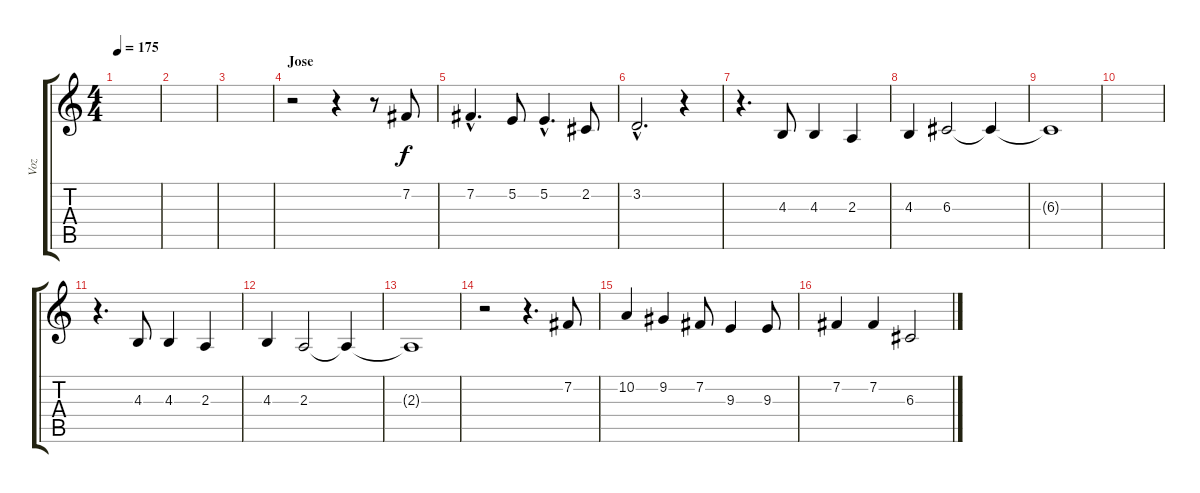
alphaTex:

\track ("Voz" "Voz") {instrument choiraahs}
\staff {score tabs}
\tuning (E4 B3 G3 D3 A2 E2) {hide}
\ts (4 4)
\tempo 175
\clef g2
\ks c
|
|
|
\section ("" "Jose")
r.2 r.4 r.8 7.2.8 |
7.2{hac}.4{d} 5.2.8 5.2{hac}.4{d} 2.2.8 |
3.2{hac}.2{d} r.4 |
r.4{d} 4.3.8 4.3.4 2.3.4 |
4.3.4 6.3.2 6.3{t}.4 |
6.3{t}.1 |
|
r.4{d} 4.3.8 4.3.4 2.3.4 |
4.3.4 2.3.2 2.3{t}.4 |
2.3{t}.1 |
r.2 r.4{d} 7.2.8 |
10.2.4 9.2.4 7.2.8 9.3.4 9.3.8 |
7.2.4 7.2.4 6.3.2
